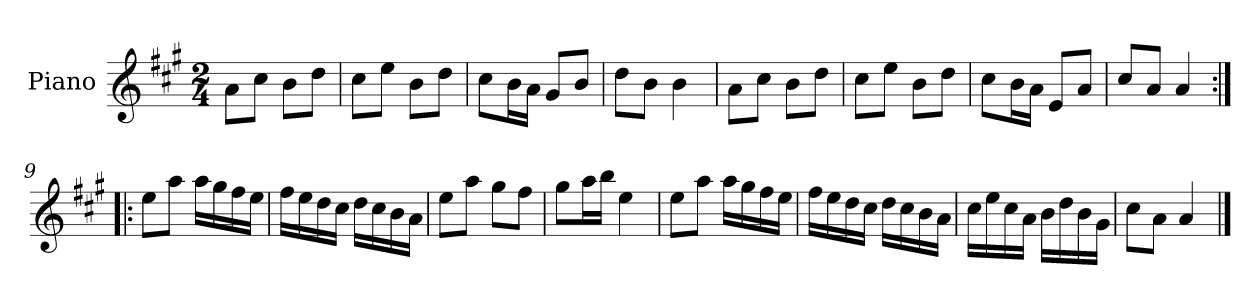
**kern
*part1
*staff1
*I"Piano
*I'Pno.
*clefG2
*k[f#c#g#]
*M2/4
=1
8a\L
8cc#\J
8b\L
8dd\J
=2
8cc#\L
8ee\J
8b\L
8dd\J
=3
8cc#\L
16b\L
16a\JJ
8g#/L
8b/J
=4
8dd\L
8b\J
4b\
=5
8a\L
8cc#\J
8b\L
8dd\J
=6
8cc#\L
8ee\J
8b\L
8dd\J
=7
8cc#\L
16b\L
16a\JJ
8e/L
8a/J
=8
8cc#/L
8a/J
4a/
=9:|!|:
8ee\L
8aa\J
16aa\LL
16gg#\
16ff#\
16ee\JJ
!!LO:LB:g=z
=10
16ff#\LL
16ee\
16dd\
16cc#\JJ
16dd\LL
16cc#\
16b\
16a\JJ
=11
8ee\L
8aa\J
8gg#\L
8ff#\J
=12
8gg#\L
16aa\L
16bb\JJ
4ee\
=13
8ee\L
8aa\J
16aa\LL
16gg#\
16ff#\
16ee\JJ
=14
16ff#\LL
16ee\
16dd\
16cc#\JJ
16dd\LL
16cc#\
16b\
16a\JJ
=15
16cc#\LL
16ee\
16cc#\
16a\JJ
16b\LL
16dd\
16b\
16g#\JJ
=16
8cc#\L
8a\J
4a/
==
*-
